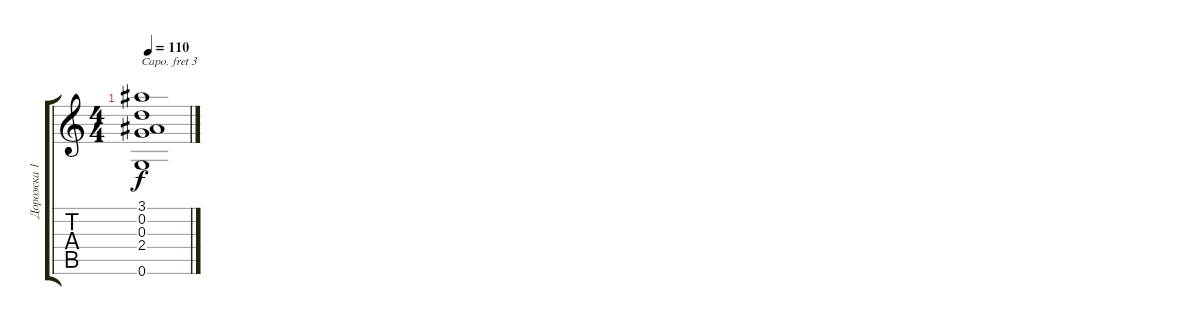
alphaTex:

\track ("Дорожка 1" "Дорожка 1") {instrument acousticguitarsteel}
\staff {score tabs}
\capo 3
\tuning (E4 B3 G3 D3 A2 E2) {hide}
\ts (4 4)
\tempo 110
\clef g2
\ks c
(3.1 0.2 0.3 2.4 0.6).1{dy f}
